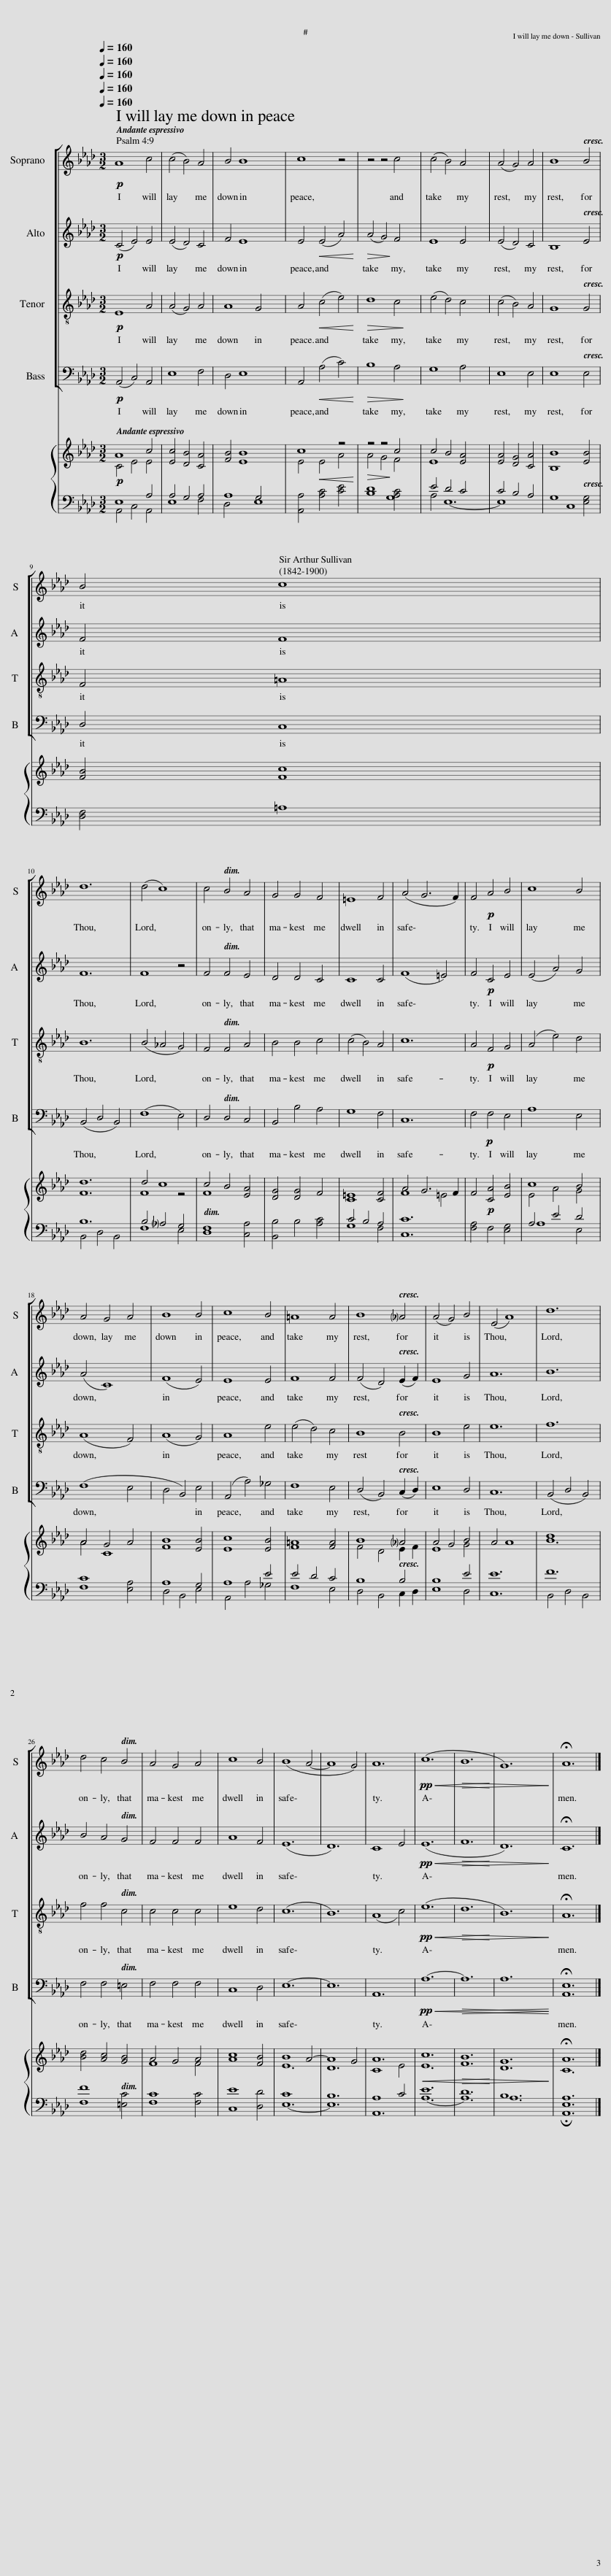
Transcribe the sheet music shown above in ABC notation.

X:1
%%score [ 1 2 3 4 ] { ( 5 6 ) | ( 7 8 ) }
L:1/8
Q:1/4=160
M:3/2
I:linebreak $
K:Ab
V:1 treble
V:2 treble
V:3 treble-8
V:4 bass
V:5 treble
V:6 treble
V:7 bass
V:8 bass
V:1
!p! A8 c4 | (c4 B4) A4 | B4 B8 x4 | c8 z4 | z4 z4 c4 x4 | %5
 (c4 B4) A4 x4 | (A4 G4) A4 | B8 B4 |$ B4 c8 |$ d12 | %10
 (d4 c8) | c4 B4 A4 | G4 G4 F4 | =E8 F4 | (A4 G6 F2) | %15
 F4!p! A4 B4 | c8 B4 |$ A4 G4 A4 | B8 B4 | c8 B4 | %20
 =A8 A4 | B8 !courtesy!_A4 | (A4 G4) B4 | (E4 A8) | d12 |$ %25
 d4 c4 B4 | A4 G4 A4 | c8 B4 | (B8 A4- | A8 G4) | %30
 A12 |!pp!!<(! (c12 |!>(! B12!<)! | G12)!>)! | !fermata!A12 |] %35
V:2
!p! (C4 E4) E4 | (E4 D4) C4 | F4 E8 x4 | E4!<(! (E4 A4)!<)! |!>(! (A4 G4)!>)! F4 x4 | %5
 E8 E4 x4 | (E4 D4) C4 | B,8 E4 |$ F4 F8 |$ F12 | %10
 F8 z4 | F4 F4 E4 | D4 D4 C4 | C8 C4 | (F8 =E4) | %15
 F4!p! C4 E4 | (E4 A4) G4 |$ (A4 C8) | (F8 E4) | E8 E4 | %20
 F8 F4 | (F4 D4) (E2 F2) | E8 G4 | A12 | B12 |$ %25
 B4 A4 G4 | F4 F4 F4 | A8 F4 | (E12 | D12) | %30
 C8 E4 |!pp!!<(! (E12 |!>(! F12!<)! | D12)!>)! | !fermata!C12 |] %35
V:3
!p! E8 A4 | (A4 G4) A4 | A8 G4 x4 | A4!<(! (c4 e4)!<)! |!>(! d8 c4!>)! x4 | %5
 (e4 d4) c4 x4 | (c4 B4) A4 | G8 G4 |$ F4 =A8 |$ B12 | %10
 (B4 _A4 G4) | F4 F4 A4 | B4 B4 c4 | (c4 B4) A4 | c12 | %15
 A4!p! F4 G4 | (A4 e4) d4 |$ (A8 F4) | (A8 G4) | A8 e4 | %20
 (e4 d4) c4 | B8 B4 | B8 e4 | e12 | f12 |$ %25
 f4 f4 c4 | c4 c4 c4 | e8 d4 | (c12 | B12) | %30
 (A8 c4) |!pp!!<(! (e12 |!>(! d12!<)! | B12)!>)! | !fermata!A12 |] %35
V:4
!p! (A,,4 C,4) A,,4 | E,8 F,4 | D,4 E,8 x4 | A,,4!<(! (A,4 C4)!<)! |!>(! B,8 A,4!>)! x4 | %5
 G,8 A,4 x4 | E,8 E,4 | E,8 E,4 |$ D,4 C,8 |$ (B,,4 D,4 B,,4) | %10
 (F,8 E,4) | D,4 D,4 C,4 | B,,4 B,4 A,4 | G,8 F,4 | C,12 | %15
 F,4!p! F,4 E,4 | A,8 E,4 |$ (F,8 E,4 | D,4 B,,4) E,4 | (A,,4 A,4) _G,4 | %20
 F,8 E,4 | (D,4 B,,4) (C,2 D,2) | E,8 D,4 | C,12 | (B,,4 D,4 B,,4) |$ %25
 F,4 F,4 =E,4 | F,4 F,4 F,4 | C,8 D,4 | E,12- | E,12 | %30
 A,,12 |!pp!!<(! A,12- |!>(! A,12 | A,12!<)!!>)! | !fermata![A,,E,]12 |] %35
V:5
!p! A8 c4 | [Ec]4 [DB]4 [CA]4 | [FB]4 B8 x4 | c8 z4 |!>(! z4 z4!>)! c4 x4 | %5
 c4 B4 [EA]4 x4 | [EA]4 [DG]4 [CA]4 | B8 [EB]4 |$ [FB]4 c8 |$ d12 | %10
 d4 c8 | c4 B4 [EA]4 | [DG]4 [DG]4 F4 | =E8 [CF]4 | A4 G6 F2 | %15
 F4!p! [CA]4 [EB]4 | c8 B4 |$ A4 G4 A4 | B8 [EB]4 | c8 [EB]4 | %20
 =A8 [FA]4 | B8 !courtesy!_A4 | A4 G4 B4 | A4 A8 | d8 x4 |$ %25
 [Bd]4 [Ac]4 [GB]4 | A4 G4 A4 | c8 [FB]4 | B8 A4- | A8 G4 | %30
 A12 |!<(! c12 |!>(! B12!<)! | G12!>)! | !fermata!A12 |] %35
V:6
 C4 E4 E4 | x4 x4 x4 | x4 E8 x4 | E4!<(! E4 A4!<)! | A4 G4 F4 x4 | %5
 E8 x4 x4 | x4 x4 x4 | B,8 x4 |$ x4 F8 |$ F12 | %10
 F8 z4 | F8 x4 | x4 x4 x4 | C8 x4 | F8 =E4 | %15
 x4 x4 x4 | E4 A4 G4 |$ A4 C8 | F8 x4 | E8 x4 | %20
 F8 x4 | F4 D4 E2 F2 | E8 G4 | x4 x4 x4 | B12 |$ %25
 x4 x4 x4 | F8 F4 | A8 x4 | E12 | D12 | %30
 C8 E4 | E12 | F12 | D12 | C12 |] %35
V:7
 E,8 A,4 | A,4 G,4 A,4 | D,4 x4 G,4 x4 | [A,,A,]4 [A,C]4 [CE]4 | D8 [A,C]4 x4 | %5
 E4 D4 C4 x4 | C4 B,4 A,4 | G,8 [E,G,]4 |$ [D,F,]4 =A,8 |$ B,12 | %10
 B,4 !courtesy!_A,4 G,4 | F,8 [C,A,]4 | [B,,B,]4 B,4 [A,C]4 | C4 B,4 A,4 | C12 | %15
 [F,A,]4 F,4 [E,G,]4 | A,4 E4 D4 |$ C8 [E,A,]4 | A,8 G,4 | A,8 E4 | %20
 E4 D4 C4 | B,8 B,4 | B,8 E4 | E12 | F12 |$ %25
 F8 [=E,C]4 | C8 [F,C]4 | E8 [D,D]4 | C8 x4 | B,12 | %30
 A,8 C4 | E12 | D12 | B,12 | [E,A,]12 |] %35
V:8
 A,,4 C,4 A,,4 | E,8 F,4 | A,8 E,8 | x4 x4 x4 | B,8 G,8 | %5
 A,4 E,12- | E,8 x4 | x4 C,8 |$ x12 |$ B,,4 D,4 B,,4 | %10
 F,8 E,4 | D,8 x4 | x4 x4 x4 | G,8 F,4 | C,12 | %15
 x4 x4 x4 | A,8 E,4 |$ F,8 x4 | D,4 B,,4 E,4 | A,,4 A,4 _G,4 | %20
 F,8 E,4 | D,4 B,,4 C,2 D,2 | E,8 D,4 | C,12 | B,,4 D,4 B,,4 |$ %25
 F,8 x4 | F,8 x4 | C,8 x4 | E,12- | E,12 | %30
 A,,12 | A,12- | A,12 | A,12 | !fermata!A,,12 |] %35
